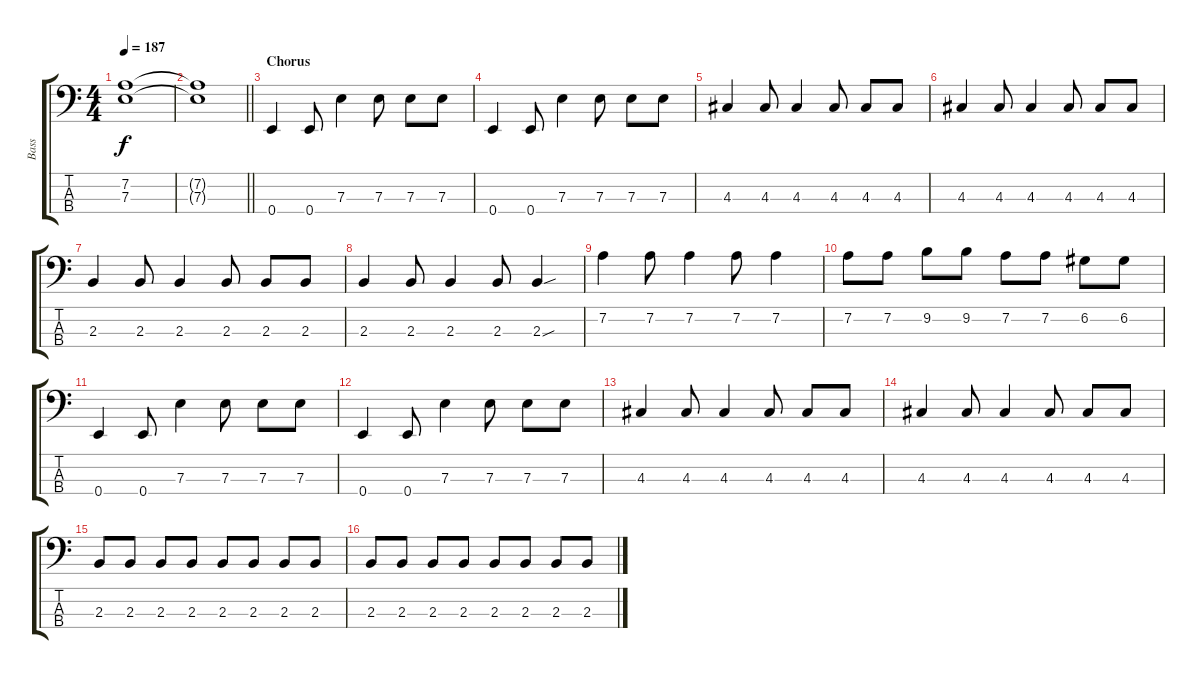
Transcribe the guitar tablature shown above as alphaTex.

\track ("Bass" "Bass") {instrument electricbasspick}
\staff {score tabs}
\tuning (G2 D2 A1 E1) {hide}
\ts (4 4)
\tempo 187
\clef f4
\ks c
(7.2{t} 7.3{t}).1{dy f} |
\barLineRight lightlight
(7.2{t} 7.3{t}).1 |
\section ("" "Chorus")
0.4.4 0.4.8 7.3.4 7.3.8 7.3.8 7.3.8 |
0.4.4 0.4.8 7.3.4 7.3.8 7.3.8 7.3.8 |
4.3.4 4.3.8 4.3.4 4.3.8 4.3.8 4.3.8 |
4.3.4 4.3.8 4.3.4 4.3.8 4.3.8 4.3.8 |
2.3.4 2.3.8 2.3.4 2.3.8 2.3.8 2.3.8 |
2.3.4 2.3.8 2.3.4 2.3.8 2.3{sou}.4 |
7.2.4 7.2.8 7.2.4 7.2.8 7.2.4 |
7.2.8 7.2.8 9.2.8 9.2.8 7.2.8 7.2.8 6.2.8 6.2.8 |
0.4.4 0.4.8 7.3.4 7.3.8 7.3.8 7.3.8 |
0.4.4 0.4.8 7.3.4 7.3.8 7.3.8 7.3.8 |
4.3.4 4.3.8 4.3.4 4.3.8 4.3.8 4.3.8 |
4.3.4 4.3.8 4.3.4 4.3.8 4.3.8 4.3.8 |
2.3.8 2.3.8 2.3.8 2.3.8 2.3.8 2.3.8 2.3.8 2.3.8 |
2.3.8 2.3.8 2.3.8 2.3.8 2.3.8 2.3.8 2.3.8 2.3.8
